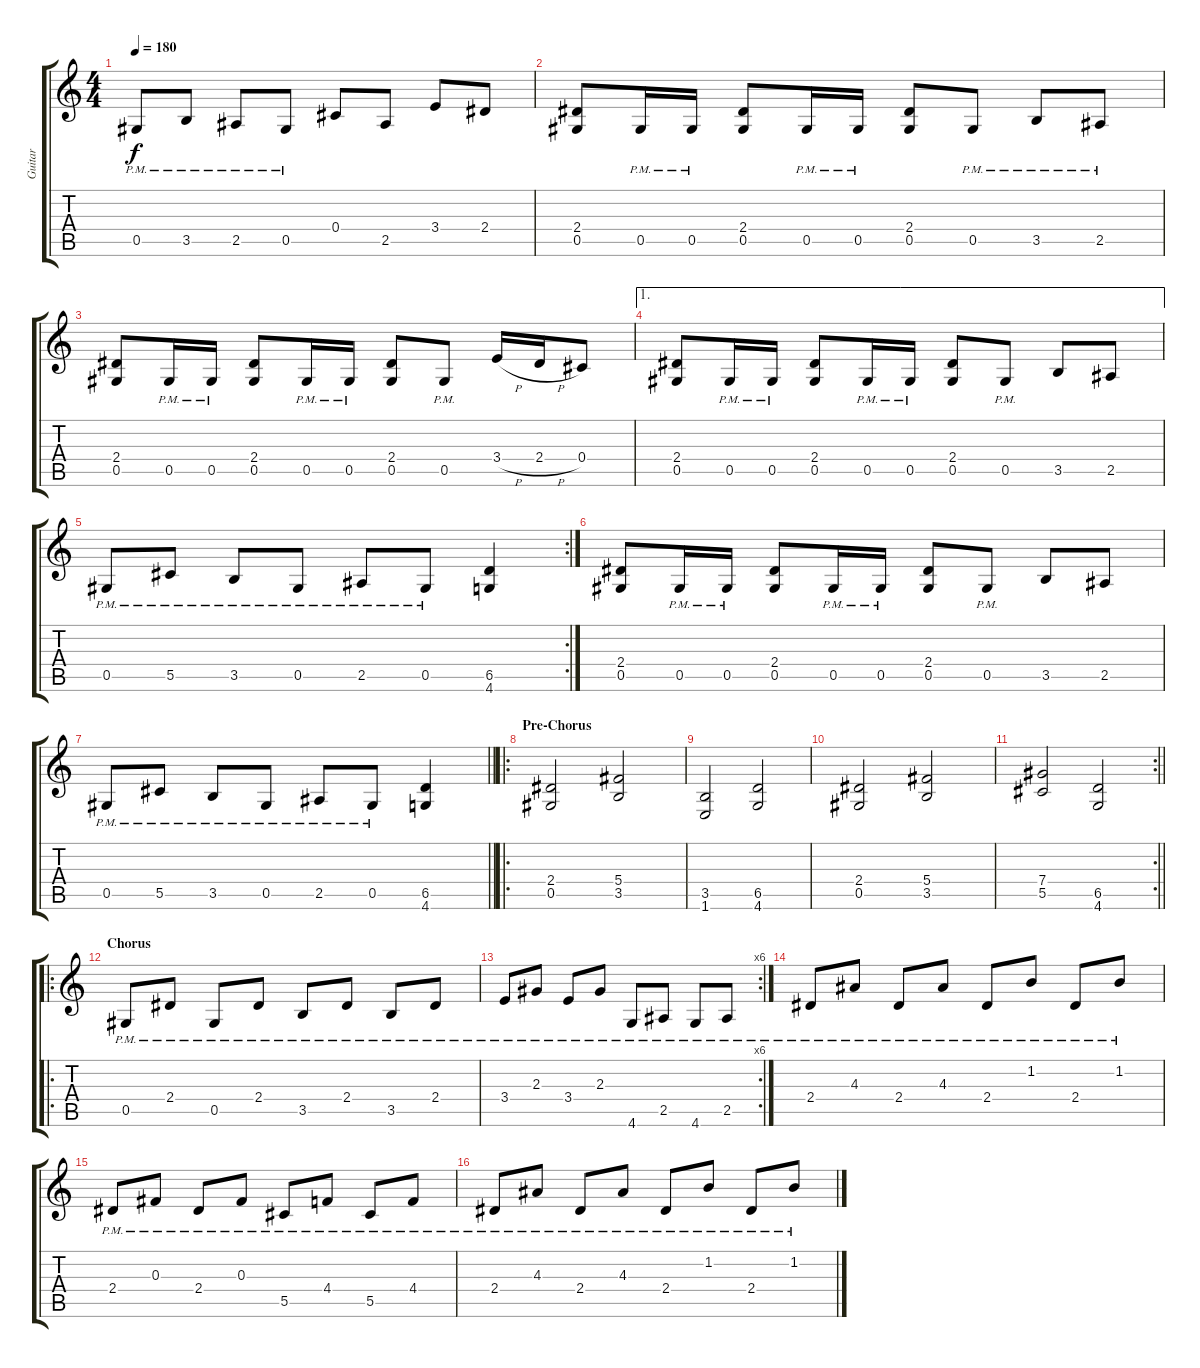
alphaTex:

\track ("Guitar" "Guitar") {instrument distortionguitar}
\staff {score tabs}
\tuning (Eb4 Bb3 Gb3 Db3 Ab2 Eb2) {hide}
\ts (4 4)
\tempo 180
\clef g2
\ks c
0.5{pm}.8{dy f} 3.5{pm}.8 2.5{pm}.8 0.5{pm}.8 0.4.8 2.5.8 3.4.8 2.4.8 |
(2.4 0.5).8 0.5{pm}.16 0.5{pm}.16 (2.4 0.5).8 0.5{pm}.16 0.5{pm}.16 (2.4 0.5).8 0.5{pm}.8 3.5{pm}.8 2.5{pm}.8 |
(2.4 0.5).8 0.5{pm}.16 0.5{pm}.16 (2.4 0.5).8 0.5{pm}.16 0.5{pm}.16 (2.4 0.5).8 0.5{pm}.8 3.4{h}.16 2.4{h}.16 0.4.8 |
\ae 1
(2.4 0.5).8 0.5{pm}.16 0.5{pm}.16 (2.4 0.5).8 0.5{pm}.16 0.5{pm}.16 (2.4 0.5).8 0.5{pm}.8 3.5.8 2.5.8 |
\rc 2
0.5{pm}.8 5.5{pm}.8 3.5{pm}.8 0.5{pm}.8 2.5{pm}.8 0.5{pm}.8 (6.5 4.6).4 |
(2.4 0.5).8 0.5{pm}.16 0.5{pm}.16 (2.4 0.5).8 0.5{pm}.16 0.5{pm}.16 (2.4 0.5).8 0.5{pm}.8 3.5.8 2.5.8 |
\barLineRight lightlight
0.5{pm}.8 5.5{pm}.8 3.5{pm}.8 0.5{pm}.8 2.5{pm}.8 0.5{pm}.8 (6.5 4.6).4 |
\ro
\section ("" "Pre-Chorus")
(2.4 0.5).2 (5.4 3.5).2 |
(3.5 1.6).2 (6.5 4.6).2 |
(2.4 0.5).2 (5.4 3.5).2 |
\rc 2
\barLineRight lightlight
(7.4 5.5).2 (6.5 4.6).2 |
\ro
\section ("" "Chorus")
0.5{pm}.8 2.4{pm}.8 0.5{pm}.8 2.4{pm}.8 3.5{pm}.8 2.4{pm}.8 3.5{pm}.8 2.4{pm}.8 |
\rc 6
3.4{pm}.8 2.3{pm}.8 3.4{pm}.8 2.3{pm}.8 4.6{pm}.8 2.5{pm}.8 4.6{pm}.8 2.5{pm}.8 |
2.4{pm}.8 4.3{pm}.8 2.4{pm}.8 4.3{pm}.8 2.4{pm}.8 1.2{pm}.8 2.4{pm}.8 1.2{pm}.8 |
2.4{pm}.8 0.3{pm}.8 2.4{pm}.8 0.3{pm}.8 5.5{pm}.8 4.4{pm}.8 5.5{pm}.8 4.4{pm}.8 |
2.4{pm}.8 4.3{pm}.8 2.4{pm}.8 4.3{pm}.8 2.4{pm}.8 1.2{pm}.8 2.4{pm}.8 1.2{pm}.8
